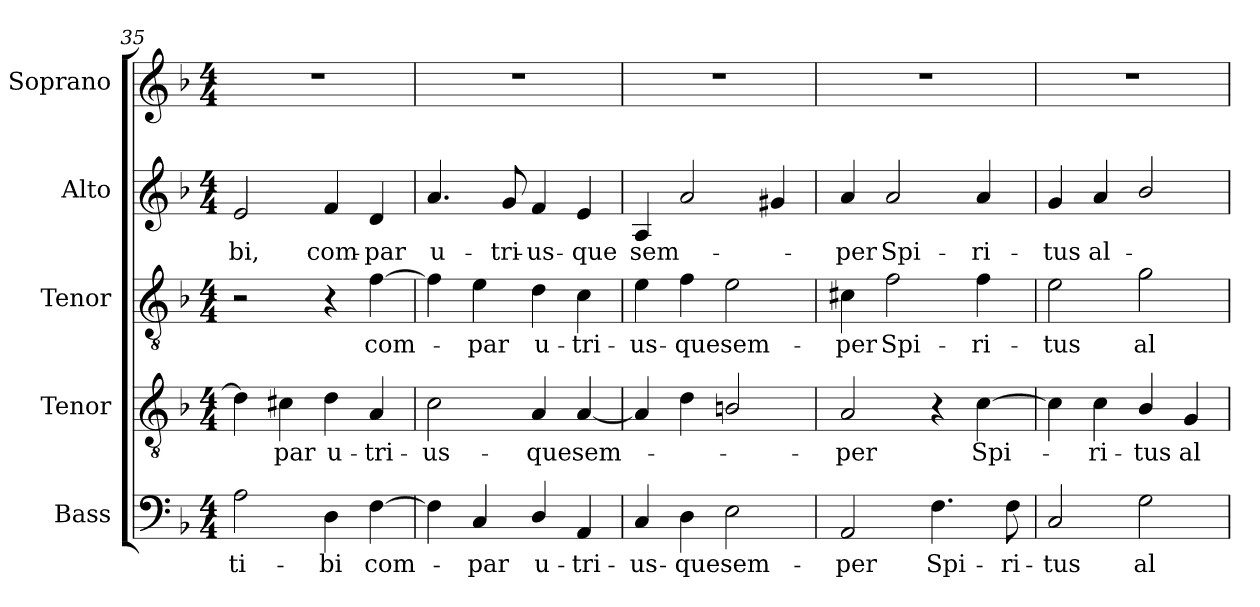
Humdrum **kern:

**kern	**text	**kern	**text	**kern	**text	**kern	**text	**kern
*part5	*part5	*part4	*part4	*part3	*part3	*part2	*part2	*part1
*staff5	*staff5	*staff4	*staff4	*staff3	*staff3	*staff2	*staff2	*staff1
*I"Bass	*	*I"Tenor	*	*I"Tenor	*	*I"Alto	*	*I"Soprano
*I'B.	*	*I'T.	*	*I'T.	*	*I'A.	*	*I'S.
*clefF4	*	*clefGv2	*	*clefGv2	*	*clefG2	*	*clefG2
*	*	*ITrd7c12	*	*ITrd7c12	*	*	*	*
*k[b-]	*	*k[b-]	*	*k[b-]	*	*k[b-]	*	*k[b-]
*F:	*	*F:	*	*F:	*	*F:	*	*F:
*M4/4	*	*M4/4	*	*M4/4	*	*M4/4	*	*M4/4
=35	=35	=35	=35	=35	=35	=35	=35	=35
!	!LO:LY:b:color=#000000	!	!	!	!	!	!	!
!	!	!	!	!	!	!	!LO:LY:b:color=#000000	!
2Ai\	ti-	4Di\]	.	2r	.	2ei/	-bi,	1r
!	!	!	!LO:LY:b:color=#000000	!	!	!	!	!
.	.	4C#Xi\	-par	.	.	.	.	.
!	!LO:LY:b:color=#000000	!	!	!	!	!	!	!
!	!	!	!LO:LY:b:color=#000000	!	!	!	!	!
!	!	!	!	!	!	!	!LO:LY:b:color=#000000	!
4Di\	-bi	4Di\	u-	4r	.	4fi/	com-	.
!	!LO:LY:b:color=#000000	!	!	!	!	!	!	!
!	!	!	!LO:LY:b:color=#000000	!	!	!	!	!
!	!	!	!	!	!LO:LY:b:color=#000000	!	!	!
!	!	!	!	!	!	!	!LO:LY:b:color=#000000	!
[4Fi\	com-	4AAi/	-tri-	[4Fi\	com-	4di/	-par	.
=36	=36	=36	=36	=36	=36	=36	=36	=36
!	!	!	!LO:LY:b:color=#000000	!	!	!	!	!
!	!	!	!	!	!	!	!LO:LY:b:color=#000000	!
4Fi\]	.	2Ci\	-us-	4Fi\]	.	4.ai/	u-	1r
!	!LO:LY:b:color=#000000	!	!	!	!	!	!	!
!	!	!	!	!	!LO:LY:b:color=#000000	!	!	!
4Ci/	-par	.	.	4Ei\	-par	.	.	.
!	!	!	!	!	!	!	!LO:LY:b:color=#000000	!
.	.	.	.	.	.	8gi/	-tri-	.
!	!LO:LY:b:color=#000000	!	!	!	!	!	!	!
!	!	!	!LO:LY:b:color=#000000	!	!	!	!	!
!	!	!	!	!	!LO:LY:b:color=#000000	!	!	!
!	!	!	!	!	!	!	!LO:LY:b:color=#000000	!
4Di/	u-	4AAi/	-que	4Di\	u-	4fi/	-us-	.
!	!LO:LY:b:color=#000000	!	!	!	!	!	!	!
!	!	!	!LO:LY:b:color=#000000	!	!	!	!	!
!	!	!	!	!	!LO:LY:b:color=#000000	!	!	!
!	!	!	!	!	!	!	!LO:LY:b:color=#000000	!
4AAi/	-tri-	[4AAi/	sem-	4Ci\	-tri-	4ei/	-que	.
!!LO:PB:g=z
=37	=37	=37	=37	=37	=37	=37	=37	=37
!	!LO:LY:b:color=#000000	!	!	!	!	!	!	!
!	!	!	!	!	!LO:LY:b:color=#000000	!	!	!
!	!	!	!	!	!	!	!LO:LY:b:color=#000000	!
4Ci/	-us-	4AAi/]	.	4Ei\	-us-	4Ai/	sem-	1r
!	!LO:LY:b:color=#000000	!	!	!	!	!	!	!
!	!	!	!	!	!LO:LY:b:color=#000000	!	!	!
4Di\	-que	4Di\	.	4Fi\	-que	2ai/	.	.
!	!LO:LY:b:color=#000000	!	!	!	!	!	!	!
!	!	!	!	!	!LO:LY:b:color=#000000	!	!	!
2Ei\	sem-	2BBni/	.	2Ei\	sem-	.	.	.
.	.	.	.	.	.	4g#Xi/	.	.
=38	=38	=38	=38	=38	=38	=38	=38	=38
!	!LO:LY:b:color=#000000	!	!	!	!	!	!	!
!	!	!	!LO:LY:b:color=#000000	!	!	!	!	!
!	!	!	!	!	!LO:LY:b:color=#000000	!	!	!
!	!	!	!	!	!	!	!LO:LY:b:color=#000000	!
2AAi/	-per	2AAi/	-per	4C#Xi\	-per	4ai/	-per	1r
!	!	!	!	!	!LO:LY:b:color=#000000	!	!	!
!	!	!	!	!	!	!	!LO:LY:b:color=#000000	!
.	.	.	.	2Fi\	Spi-	2ai/	Spi-	.
!	!LO:LY:b:color=#000000	!	!	!	!	!	!	!
4.Fi\	Spi-	4r	.	.	.	.	.	.
!	!	!	!LO:LY:b:color=#000000	!	!	!	!	!
!	!	!	!	!	!LO:LY:b:color=#000000	!	!	!
!	!	!	!	!	!	!	!LO:LY:b:color=#000000	!
.	.	[4Ci\	Spi-	4Fi\	-ri-	4ai/	-ri-	.
!	!LO:LY:b:color=#000000	!	!	!	!	!	!	!
8Fi\	-ri-	.	.	.	.	.	.	.
=39	=39	=39	=39	=39	=39	=39	=39	=39
!	!LO:LY:b:color=#000000	!	!	!	!	!	!	!
!	!	!	!	!	!LO:LY:b:color=#000000	!	!	!
!	!	!	!	!	!	!	!LO:LY:b:color=#000000	!
2Ci/	-tus	4Ci\]	.	2Ei\	-tus	4gi/	-tus	1r
!	!	!	!LO:LY:b:color=#000000	!	!	!	!	!
!	!	!	!	!	!	!	!LO:LY:b:color=#000000	!
.	.	4Ci\	-ri-	.	.	4ai/	al-	.
!	!LO:LY:b:color=#000000	!	!	!	!	!	!	!
!	!	!	!LO:LY:b:color=#000000	!	!	!	!	!
!	!	!	!	!	!LO:LY:b:color=#000000	!	!	!
2Gi\	al-	4BB-i/	-tus	2Gi\	al-	2b-i/	.	.
!	!	!	!LO:LY:b:color=#000000	!	!	!	!	!
.	.	4GGi/	al-	.	.	.	.	.
=	=	=	=	=	=	=	=	=
*-	*-	*-	*-	*-	*-	*-	*-	*-
